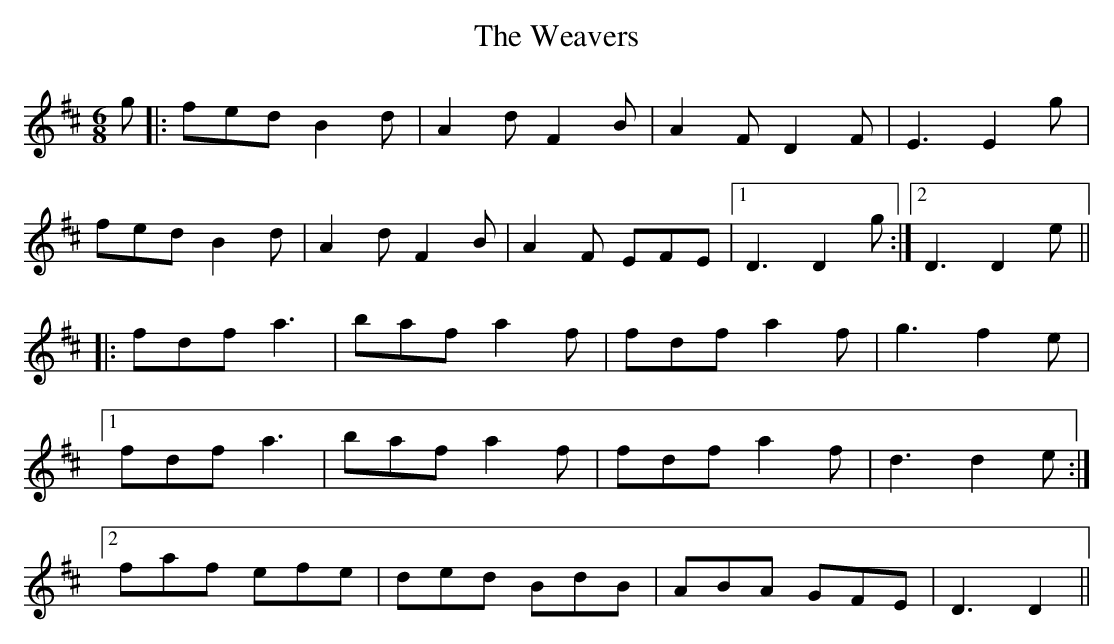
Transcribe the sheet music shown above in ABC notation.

X:1
T:Weavers, The
M:6/8
K:D
g|:fed B2d|A2d F2B|A2F D2F|E3 E2g|
fed B2d|A2d F2B|A2F EFE|1 D3 D2g:|2 D3 D2e||
|:fdf a3|baf a2f|fdf a2f|g3 f2e|
[1 fdf a3|baf a2f|fdf a2f|d3 d2e:|
[2 faf efe|ded BdB|ABA GFE|D3 D2||
